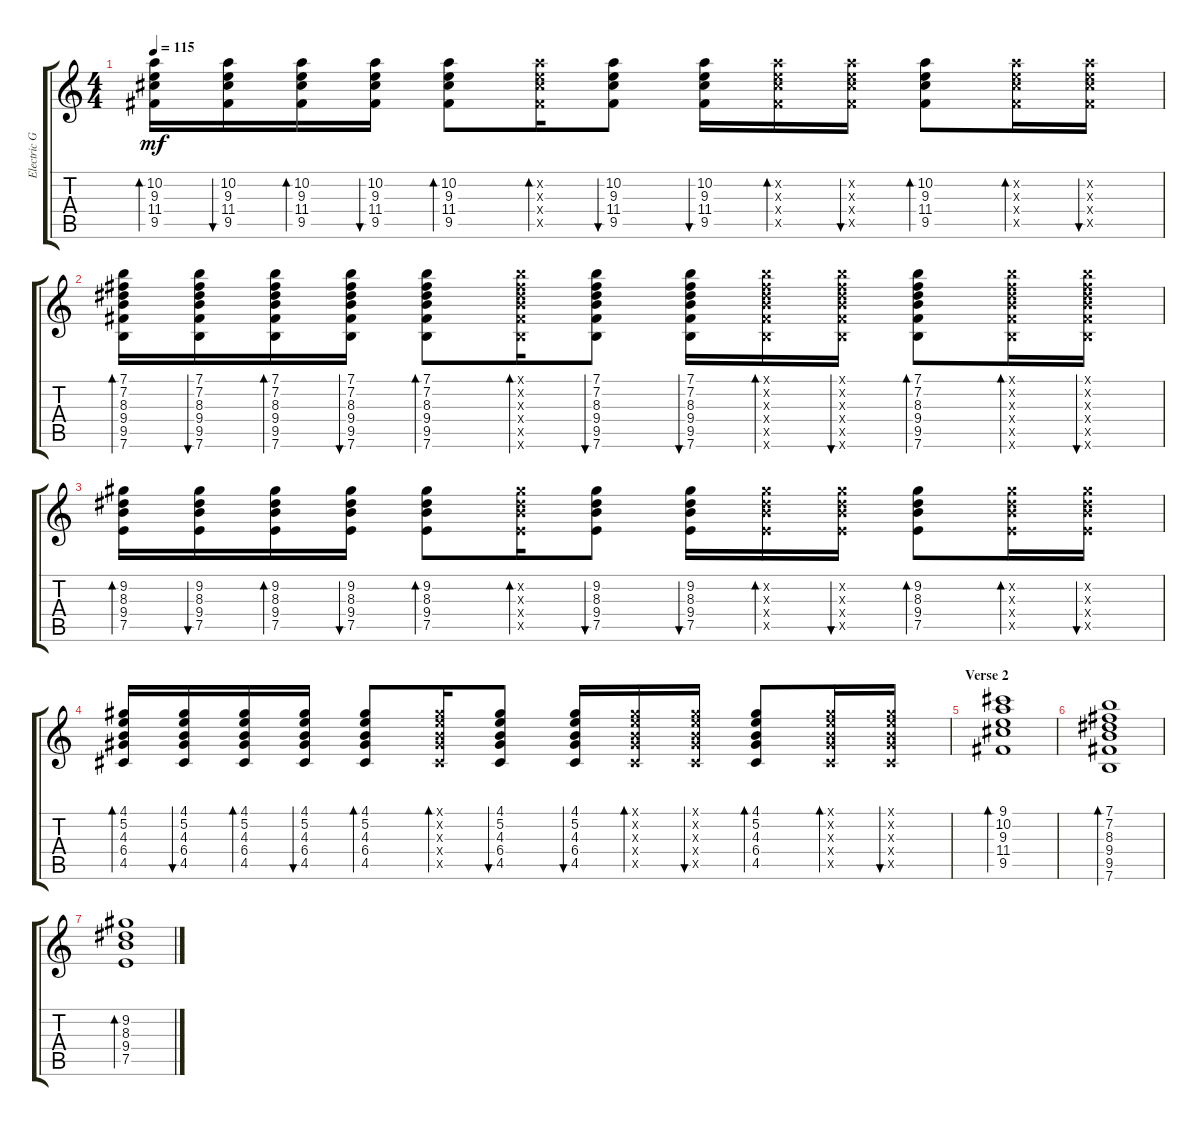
\track ("Electric Guitar" "Electric G") {instrument electricguitarclean}
\staff {score tabs}
\tuning (E4 B3 G3 D3 A2 E2) {hide}
\ts (4 4)
\tempo 115
\clef g2
\ks c
(10.2 9.3 11.4 9.5).16{bd 30 dy mf} (10.2 9.3 11.4 9.5).16{bu 30} (10.2 9.3 11.4 9.5).16{bd 30} (10.2 9.3 11.4 9.5).16{bu 30} (10.2 9.3 11.4 9.5).8{bd 30} (10.2{x} 9.3{x} 11.4{x} 9.5{x}).16{bd 30} (10.2 9.3 11.4 9.5).8{bu 30} (10.2 9.3 11.4 9.5).16{bu 30} (10.2{x} 9.3{x} 11.4{x} 9.5{x}).16{bd 30} (10.2{x} 9.3{x} 11.4{x} 9.5{x}).16{bu 30} (10.2 9.3 11.4 9.5).8{bd 30} (10.2{x} 9.3{x} 11.4{x} 9.5{x}).16{bd 30} (10.2{x} 9.3{x} 11.4{x} 9.5{x}).16{bu 30} |
(7.1 7.2 8.3 9.4 9.5 7.6).16{bd 30} (7.1 7.2 8.3 9.4 9.5 7.6).16{bu 30} (7.1 7.2 8.3 9.4 9.5 7.6).16{bd 30} (7.1 7.2 8.3 9.4 9.5 7.6).16{bu 30} (7.1 7.2 8.3 9.4 9.5 7.6).8{bd 30} (7.1{x} 7.2{x} 8.3{x} 9.4{x} 9.5{x} 7.6{x}).16{bd 30} (7.1 7.2 8.3 9.4 9.5 7.6).8{bu 30} (7.1 7.2 8.3 9.4 9.5 7.6).16{bu 30} (7.1{x} 7.2{x} 8.3{x} 9.4{x} 9.5{x} 7.6{x}).16{bd 30} (7.1{x} 7.2{x} 8.3{x} 9.4{x} 9.5{x} 7.6{x}).16{bu 30} (7.1 7.2 8.3 9.4 9.5 7.6).8{bd 30} (7.1{x} 7.2{x} 8.3{x} 9.4{x} 9.5{x} 7.6{x}).16{bd 30} (7.1{x} 7.2{x} 8.3{x} 9.4{x} 9.5{x} 7.6{x}).16{bu 30} |
(9.2 8.3 9.4 7.5).16{bd 30} (9.2 8.3 9.4 7.5).16{bu 30} (9.2 8.3 9.4 7.5).16{bd 30} (9.2 8.3 9.4 7.5).16{bu 30} (9.2 8.3 9.4 7.5).8{bd 30} (9.2{x} 8.3{x} 9.4{x} 7.5{x}).16{bd 30} (9.2 8.3 9.4 7.5).8{bu 30} (9.2 8.3 9.4 7.5).16{bu 30} (9.2{x} 8.3{x} 9.4{x} 7.5{x}).16{bd 30} (9.2{x} 8.3{x} 9.4{x} 7.5{x}).16{bu 30} (9.2 8.3 9.4 7.5).8{bd 30} (9.2{x} 8.3{x} 9.4{x} 7.5{x}).16{bd 30} (9.2{x} 8.3{x} 9.4{x} 7.5{x}).16{bu 30} |
(4.1 5.2 4.3 6.4 4.5).16{bd 30} (4.1 5.2 4.3 6.4 4.5).16{bu 30} (4.1 5.2 4.3 6.4 4.5).16{bd 30} (4.1 5.2 4.3 6.4 4.5).16{bu 30} (4.1 5.2 4.3 6.4 4.5).8{bd 30} (4.1{x} 5.2{x} 4.3{x} 6.4{x} 4.5{x}).16{bd 30} (4.1 5.2 4.3 6.4 4.5).8{bu 30} (4.1 5.2 4.3 6.4 4.5).16{bu 30} (4.1{x} 5.2{x} 4.3{x} 6.4{x} 4.5{x}).16{bd 30} (4.1{x} 5.2{x} 4.3{x} 6.4{x} 4.5{x}).16{bu 30} (4.1 5.2 4.3 6.4 4.5).8{bd 30} (4.1{x} 5.2{x} 4.3{x} 6.4{x} 4.5{x}).16{bd 30} (4.1{x} 5.2{x} 4.3{x} 6.4{x} 4.5{x}).16{bu 30} |
\section ("" "Verse 2")
(9.1 10.2 9.3 11.4 9.5).1{bd 120} |
(7.1 7.2 8.3 9.4 9.5 7.6).1{bd 120} |
(9.2 8.3 9.4 7.5).1{bd 120}
